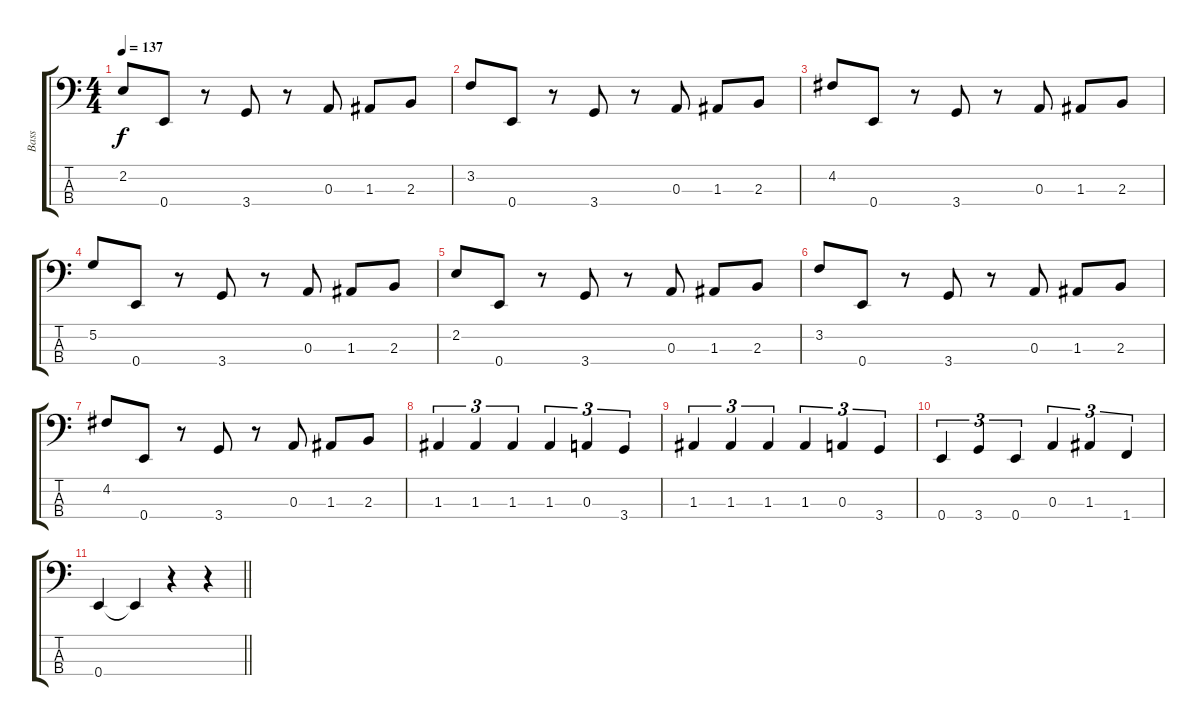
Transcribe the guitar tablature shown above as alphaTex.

\track ("Bass" "Bass") {instrument electricbassfinger}
\staff {score tabs}
\tuning (G2 D2 A1 E1) {hide}
\ts (4 4)
\tempo 137
\clef f4
\ks c
2.2.8{dy f} 0.4.8 r.8 3.4.8 r.8 0.3.8 1.3.8 2.3.8 |
3.2.8 0.4.8 r.8 3.4.8 r.8 0.3.8 1.3.8 2.3.8 |
4.2.8 0.4.8 r.8 3.4.8 r.8 0.3.8 1.3.8 2.3.8 |
5.2.8 0.4.8 r.8 3.4.8 r.8 0.3.8 1.3.8 2.3.8 |
2.2.8 0.4.8 r.8 3.4.8 r.8 0.3.8 1.3.8 2.3.8 |
3.2.8 0.4.8 r.8 3.4.8 r.8 0.3.8 1.3.8 2.3.8 |
4.2.8 0.4.8 r.8 3.4.8 r.8 0.3.8 1.3.8 2.3.8 |
1.3.4{tu (3 2)} 1.3.4{tu (3 2)} 1.3.4{tu (3 2)} 1.3.4{tu (3 2)} 0.3.4{tu (3 2)} 3.4.4{tu (3 2)} |
1.3.4{tu (3 2)} 1.3.4{tu (3 2)} 1.3.4{tu (3 2)} 1.3.4{tu (3 2)} 0.3.4{tu (3 2)} 3.4.4{tu (3 2)} |
0.4.4{tu (3 2)} 3.4.4{tu (3 2)} 0.4.4{tu (3 2)} 0.3.4{tu (3 2)} 1.3.4{tu (3 2)} 1.4.4{tu (3 2)} |
\barLineRight lightlight
0.4.4 0.4{t}.4 r.4 r.4
